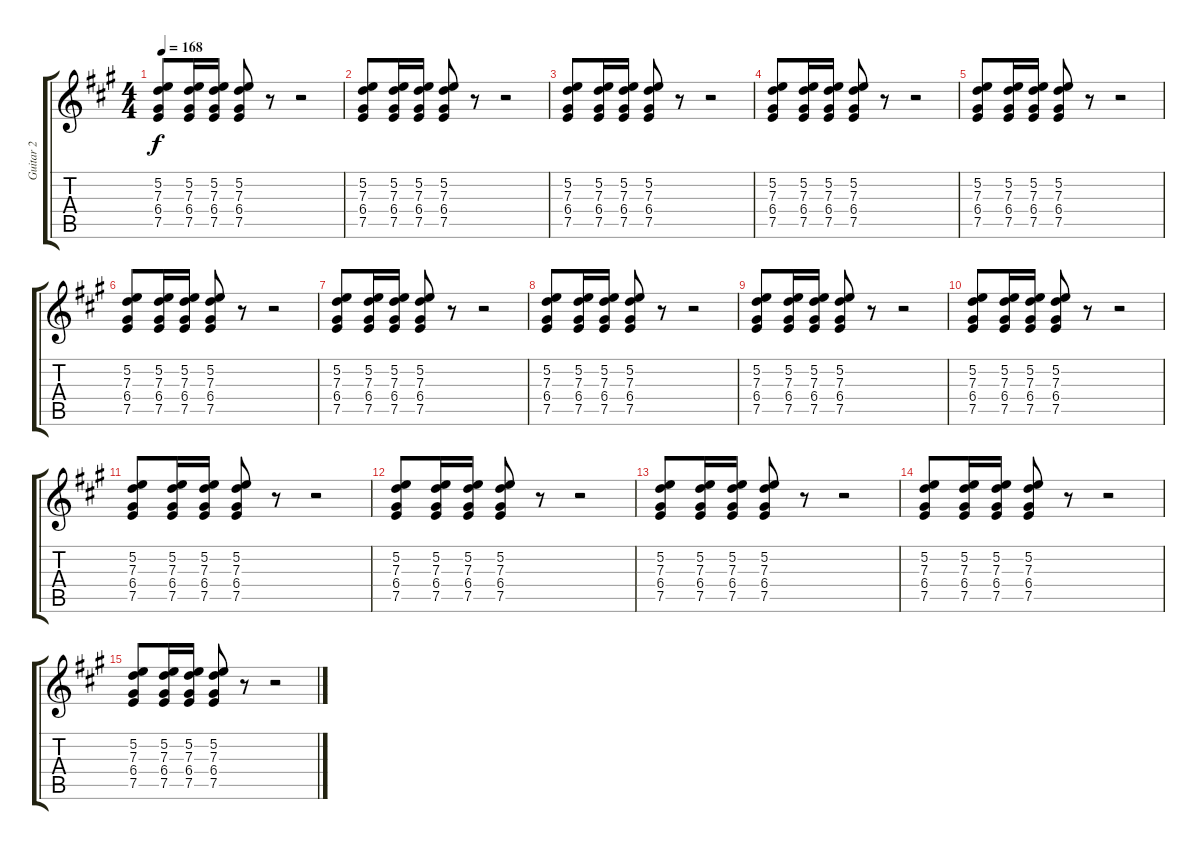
\track ("Guitar 2" "Guitar 2") {instrument electricguitarclean}
\staff {score tabs}
\tuning (E4 B3 G3 D3 A2 E2) {hide}
\ts (4 4)
\tempo 168
\clef g2
\ks a
(5.2 7.3 6.4 7.5).8{dy f} (5.2 7.3 6.4 7.5).16 (5.2 7.3 6.4 7.5).16 (5.2 7.3 6.4 7.5).8 r.8 r.2 |
(5.2 7.3 6.4 7.5).8 (5.2 7.3 6.4 7.5).16 (5.2 7.3 6.4 7.5).16 (5.2 7.3 6.4 7.5).8 r.8 r.2 |
(5.2 7.3 6.4 7.5).8 (5.2 7.3 6.4 7.5).16 (5.2 7.3 6.4 7.5).16 (5.2 7.3 6.4 7.5).8 r.8 r.2 |
(5.2 7.3 6.4 7.5).8 (5.2 7.3 6.4 7.5).16 (5.2 7.3 6.4 7.5).16 (5.2 7.3 6.4 7.5).8 r.8 r.2 |
(5.2 7.3 6.4 7.5).8 (5.2 7.3 6.4 7.5).16 (5.2 7.3 6.4 7.5).16 (5.2 7.3 6.4 7.5).8 r.8 r.2 |
(5.2 7.3 6.4 7.5).8 (5.2 7.3 6.4 7.5).16 (5.2 7.3 6.4 7.5).16 (5.2 7.3 6.4 7.5).8 r.8 r.2 |
(5.2 7.3 6.4 7.5).8 (5.2 7.3 6.4 7.5).16 (5.2 7.3 6.4 7.5).16 (5.2 7.3 6.4 7.5).8 r.8 r.2 |
(5.2 7.3 6.4 7.5).8 (5.2 7.3 6.4 7.5).16 (5.2 7.3 6.4 7.5).16 (5.2 7.3 6.4 7.5).8 r.8 r.2 |
(5.2 7.3 6.4 7.5).8 (5.2 7.3 6.4 7.5).16 (5.2 7.3 6.4 7.5).16 (5.2 7.3 6.4 7.5).8 r.8 r.2 |
(5.2 7.3 6.4 7.5).8 (5.2 7.3 6.4 7.5).16 (5.2 7.3 6.4 7.5).16 (5.2 7.3 6.4 7.5).8 r.8 r.2 |
(5.2 7.3 6.4 7.5).8 (5.2 7.3 6.4 7.5).16 (5.2 7.3 6.4 7.5).16 (5.2 7.3 6.4 7.5).8 r.8 r.2 |
(5.2 7.3 6.4 7.5).8 (5.2 7.3 6.4 7.5).16 (5.2 7.3 6.4 7.5).16 (5.2 7.3 6.4 7.5).8 r.8 r.2 |
(5.2 7.3 6.4 7.5).8 (5.2 7.3 6.4 7.5).16 (5.2 7.3 6.4 7.5).16 (5.2 7.3 6.4 7.5).8 r.8 r.2 |
(5.2 7.3 6.4 7.5).8 (5.2 7.3 6.4 7.5).16 (5.2 7.3 6.4 7.5).16 (5.2 7.3 6.4 7.5).8 r.8 r.2 |
(5.2 7.3 6.4 7.5).8 (5.2 7.3 6.4 7.5).16 (5.2 7.3 6.4 7.5).16 (5.2 7.3 6.4 7.5).8 r.8 r.2
